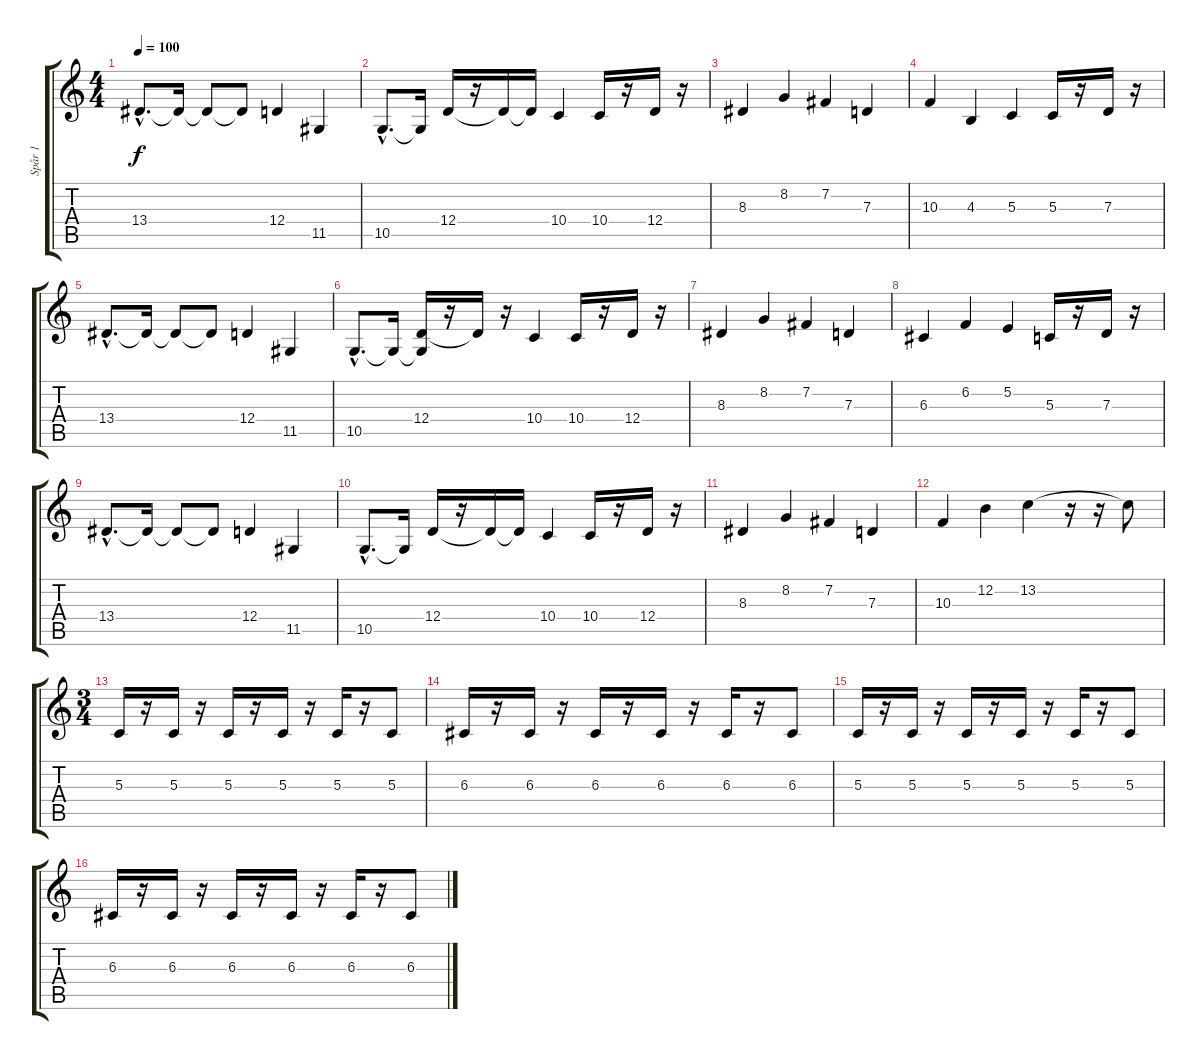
\track ("Spår 1" "Spår 1") {instrument oboe}
\staff {score tabs}
\tuning (E4 B3 G3 D3 A2 E2) {hide}
\ts (4 4)
\tempo 100
\clef g2
\ks c
13.4{hac}.8{d dy f} 13.4{t}.16 13.4{t}.8 13.4{t}.8 12.4.4 11.5.4 |
10.5{hac}.8{d} 10.5{t}.16 12.4.16 r.16 12.4{t}.16 12.4{t}.16 10.4.4 10.4.16 r.16 12.4.16 r.16 |
8.3.4 8.2.4 7.2.4 7.3.4 |
10.3.4 4.3.4 5.3.4 5.3.16 r.16 7.3.16 r.16 |
13.4{hac}.8{d} 13.4{t}.16 13.4{t}.8 13.4{t}.8 12.4.4 11.5.4 |
10.5{hac}.8{d} 10.5{t}.16 (12.4 10.5{t}).16 r.16 12.4{t}.16 r.16 10.4.4 10.4.16 r.16 12.4.16 r.16 |
8.3.4 8.2.4 7.2.4 7.3.4 |
6.3.4 6.2.4 5.2.4 5.3.16 r.16 7.3.16 r.16 |
13.4{hac}.8{d} 13.4{t}.16 13.4{t}.8 13.4{t}.8 12.4.4 11.5.4 |
10.5{hac}.8{d} 10.5{t}.16 12.4.16 r.16 12.4{t}.16 12.4{t}.16 10.4.4 10.4.16 r.16 12.4.16 r.16 |
8.3.4 8.2.4 7.2.4 7.3.4 |
10.3.4 12.2.4 13.2.4 r.16 r.16 13.2{t}.8 |
\ts (3 4)
5.3.16{volume 11} r.16 5.3.16 r.16 5.3.16 r.16 5.3.16 r.16 5.3.16 r.16 5.3.8 |
6.3.16{volume 11} r.16 6.3.16 r.16 6.3.16 r.16 6.3.16 r.16 6.3.16 r.16 6.3.8 |
5.3.16{volume 11} r.16 5.3.16 r.16 5.3.16 r.16 5.3.16 r.16 5.3.16 r.16 5.3.8 |
6.3.16{volume 11} r.16 6.3.16 r.16 6.3.16 r.16 6.3.16 r.16 6.3.16 r.16 6.3.8
